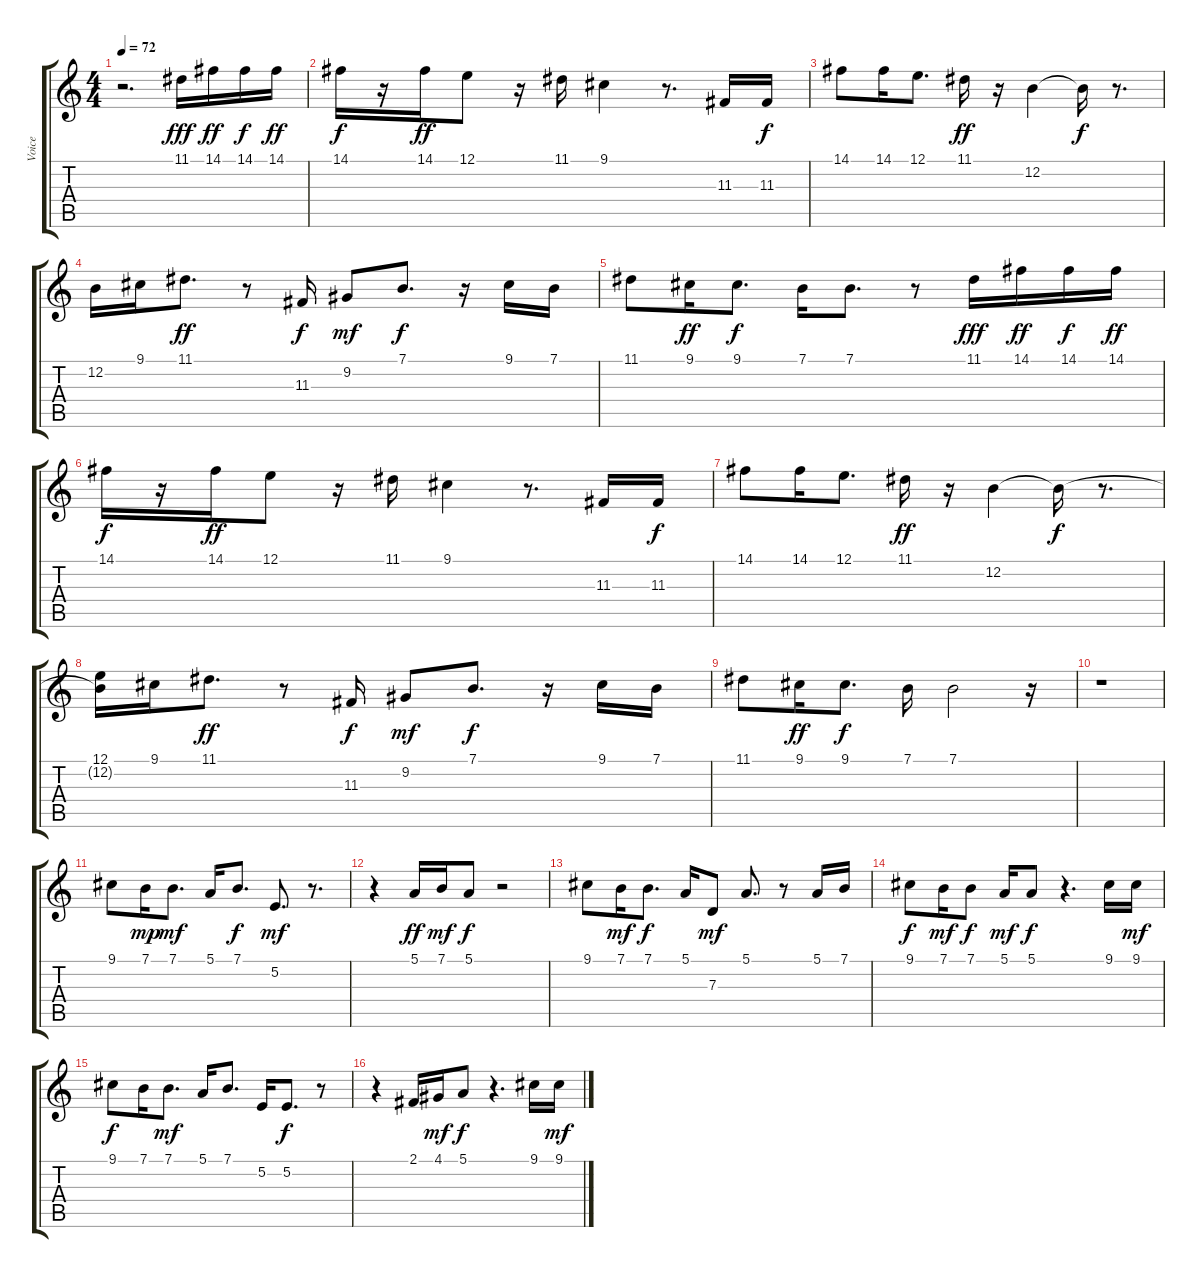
\track ("Voice" "Voice") {instrument harmonica}
\staff {score tabs}
\tuning (E4 B3 G3 D3 A2 E2) {hide}
\ts (4 4)
\tempo 72
\clef g2
\ks c
r.2{d dy f} 11.1.16{dy fff} 14.1.16{dy ff} 14.1.16{dy f} 14.1.16{dy ff} |
14.1.16{dy f} r.16 14.1.16{dy ff} 12.1.8 r.16 11.1.16 9.1.4 r.8{d} 11.3.16 11.3.16{dy f} |
14.1.8 14.1.16 12.1.8{d} 11.1.16{dy ff} r.16 12.2.4 12.2{t}.16{dy f} r.8{d} |
12.2.16 9.1.16 11.1.8{d dy ff} r.8 11.3.16{dy f} 9.2.8{dy mf} 7.1.8{d dy f} r.16 9.1.16 7.1.16 |
11.1.8 9.1.16{dy ff} 9.1.8{d dy f} 7.1.16 7.1.8{d} r.8 11.1.16{dy fff} 14.1.16{dy ff} 14.1.16{dy f} 14.1.16{dy ff} |
14.1.16{dy f} r.16 14.1.16{dy ff} 12.1.8 r.16 11.1.16 9.1.4 r.8{d} 11.3.16 11.3.16{dy f} |
14.1.8 14.1.16 12.1.8{d} 11.1.16{dy ff} r.16 12.2.4 12.2{t}.16{dy f} r.8{d} |
(12.1 12.2{t}).16 9.1.16 11.1.8{d dy ff} r.8 11.3.16{dy f} 9.2.8{dy mf} 7.1.8{d dy f} r.16 9.1.16 7.1.16 |
11.1.8 9.1.16{dy ff} 9.1.8{d dy f} 7.1.16 7.1.2 r.16 |
r.1 |
9.1.8 7.1.16{dy mp} 7.1.8{d dy mf} 5.1.16 7.1.8{d dy f} 5.2.8{d dy mf} r.8{d} |
r.4 5.1.16{dy ff} 7.1.16{dy mf} 5.1.8{dy f} r.2 |
9.1.8 7.1.16{dy mf} 7.1.8{d dy f} 5.1.16 7.3.8{dy mf} 5.1.8{d} r.8 5.1.16 7.1.16 |
9.1.8{dy f} 7.1.16{dy mf} 7.1.8{dy f} 5.1.16{dy mf} 5.1.8{dy f} r.4{d} 9.1.16 9.1.16{dy mf} |
9.1.8{dy f} 7.1.16 7.1.8{d dy mf} 5.1.16 7.1.8{d} 5.2.16 5.2.8{d dy f} r.8 |
r.4 2.1.16 4.1.16{dy mf} 5.1.8{dy f} r.4{d} 9.1.16 9.1.16{dy mf}
